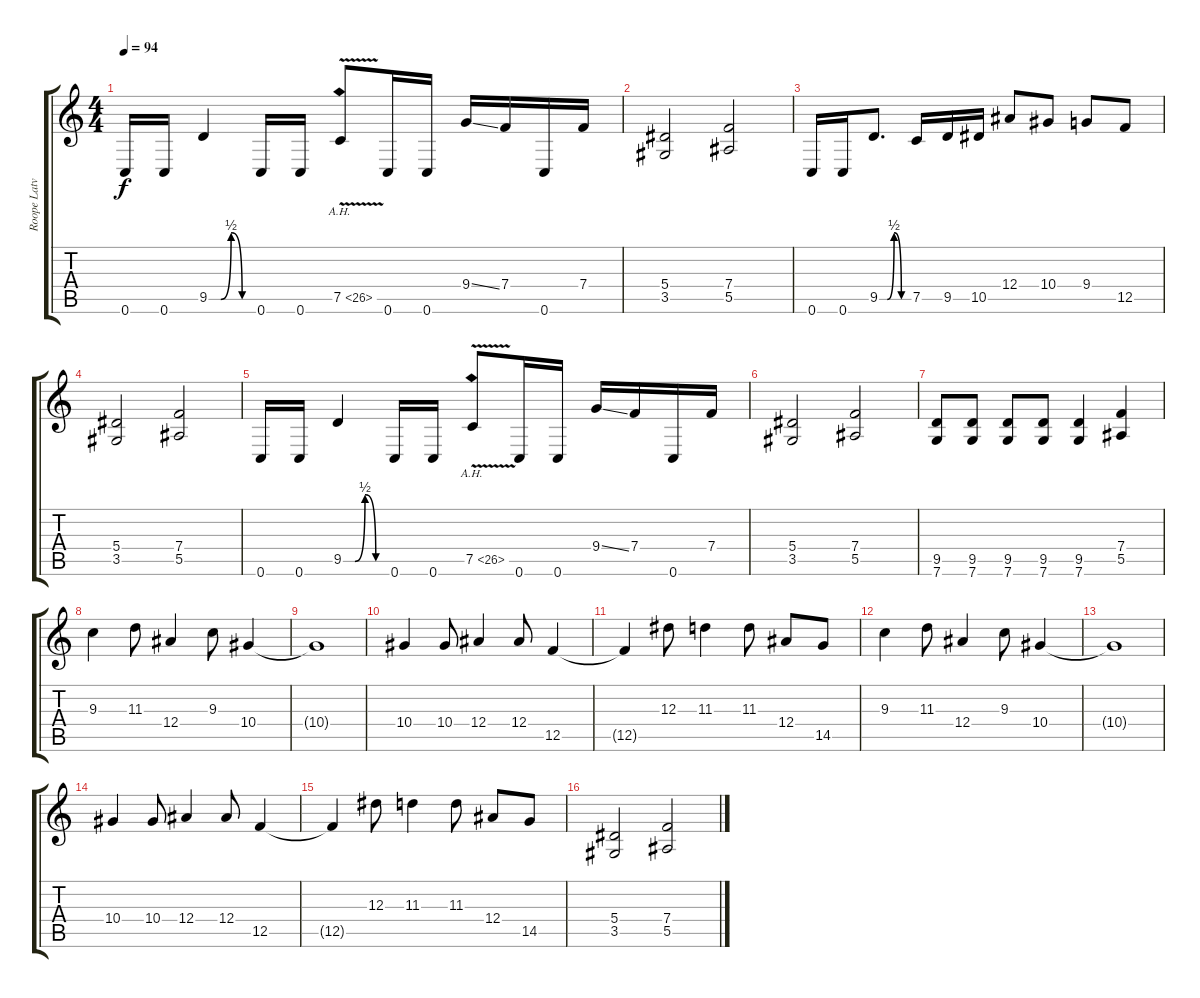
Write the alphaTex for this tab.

\track ("Roope Latvala" "Roope Latv") {instrument distortionguitar}
\staff {score tabs}
\tuning (C4 G3 Eb3 Bb2 F2 C2) {hide}
\ts (4 4)
\tempo 94
\clef g2
\ks c
0.6.16{dy f} 0.6.16 9.5{be (custom 0 0 16 0 30 2 45 0 60 0)}.4 0.6.16 0.6.16 7.5{ah 19 v}.8 0.6.16 0.6.16 9.4{ss}.16 7.4.16 0.6.16 7.4.16 |
(5.4 3.5).2 (7.4 5.5).2 |
0.6.16 0.6.16 9.5{be (custom 0 0 16 0 30 2 45 0 60 0)}.8{d} 7.5.16 9.5.16 10.5.16 12.4.8 10.4.8 9.4.8 12.5.8 |
(5.4 3.5).2 (7.4 5.5).2 |
0.6.16 0.6.16 9.5{be (custom 0 0 16 0 30 2 45 0 60 0)}.4 0.6.16 0.6.16 7.5{ah 19 v}.8 0.6.16 0.6.16 9.4{ss}.16 7.4.16 0.6.16 7.4.16 |
(5.4 3.5).2 (7.4 5.5).2 |
(9.5 7.6).8 (9.5 7.6).8 (9.5 7.6).8 (9.5 7.6).8 (9.5 7.6).4 (7.4 5.5).4 |
9.3.4 11.3.8 12.4.4 9.3.8 10.4.4 |
10.4{t}.1 |
10.4.4 10.4.8 12.4.4 12.4.8 12.5.4 |
12.5{t}.4 12.3.8 11.3.4 11.3.8 12.4.8 14.5.8 |
9.3.4 11.3.8 12.4.4 9.3.8 10.4.4 |
10.4{t}.1 |
10.4.4 10.4.8 12.4.4 12.4.8 12.5.4 |
12.5{t}.4 12.3.8 11.3.4 11.3.8 12.4.8 14.5.8 |
(5.4 3.5).2 (7.4 5.5).2
